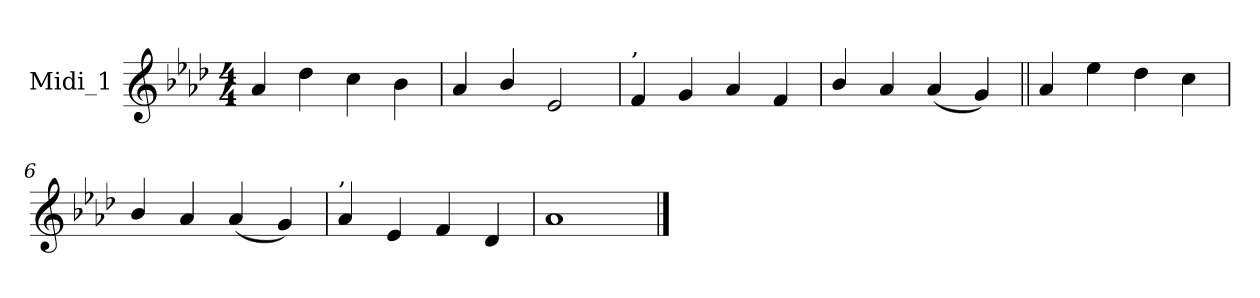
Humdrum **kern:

**kern
*part1
*staff1
*I"Midi_1
*clefG2
*k[b-e-a-d-]
*A-:
*M4/4
=1
4a-
4dd-
4cc
4b-
=2
4a-
4b-/
2e-
=3
!LO:TX:a:t=,
4f
4g
4a-
4f
=4
4b-/
4a-
(<4a-
4g)
!!LO:LB:g=z
=5||
4a-
4ee-
4dd-
4cc
=6
4b-/
4a-
(<4a-
4g)
=7
!LO:TX:a:t=,
4a-
4e-
4f
4d-
=8
1a-
==
*-
